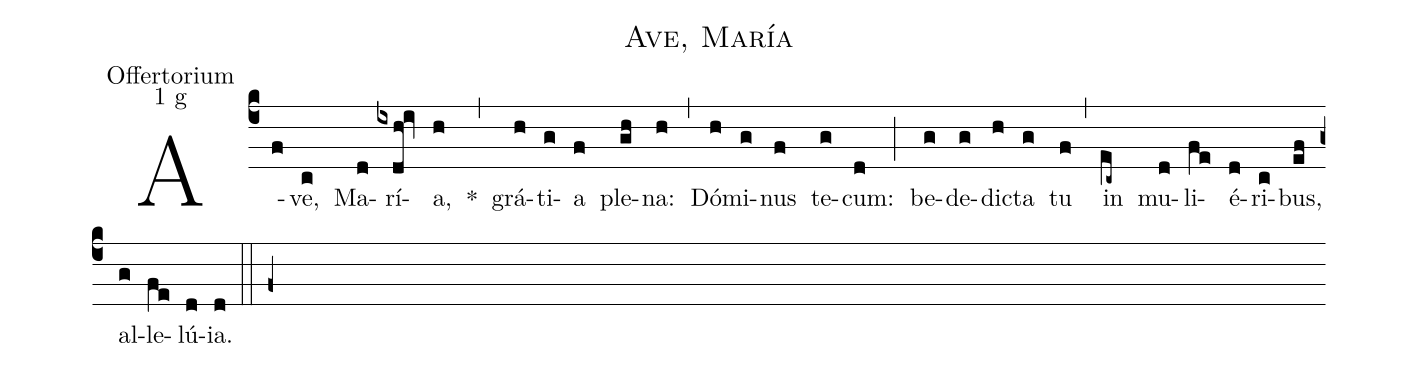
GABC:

name: Ave, María;
office-part: Offertorium;
mode: 1;
mode-differentia: g;
%%
(c4)

A(f)ve,(c) Ma(d)rí(ixdh@iv)a,(h) *(,) grá(h)ti(g)a(f) ple(gh)na:(h) (,) Dó(h)mi(g)nus(f) te(g)cum:(d) (;) be(g)de(g)dic(h)ta(g) tu(f) (,) in(ec~) mu(d)li(fe)é(d)ri(c)bus,(ef) al(g)le(fe)lú(d)ia.(d)

(::)

(f+)
